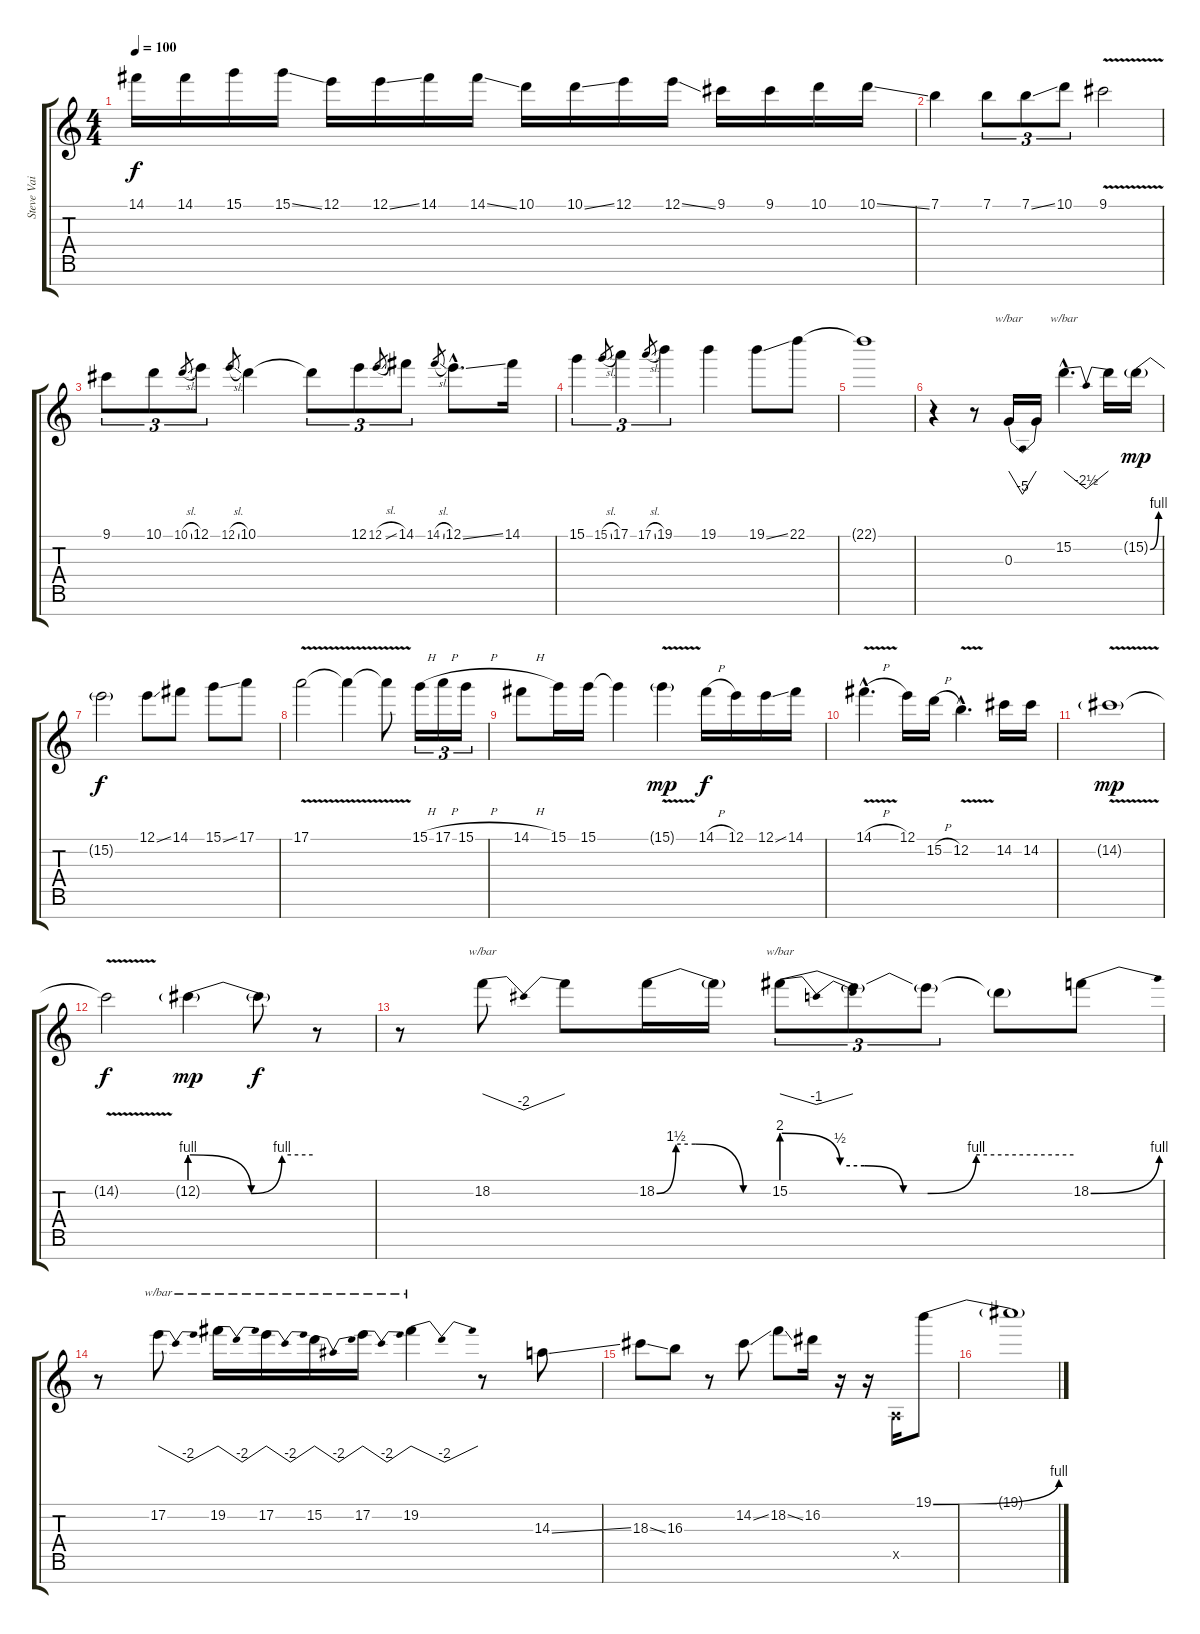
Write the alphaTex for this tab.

\track ("Steve Vai" "Steve Vai") {instrument distortionguitar}
\staff {score tabs}
\tuning (E4 B3 G3 D3 A2 E2 B1) {hide}
\ts (4 4)
\tempo 100
\clef g2
\ks c
14.1.16{dy f} 14.1.16 15.1.16 15.1{ss}.16 12.1.16 12.1{ss}.16 14.1.16 14.1{ss}.16 10.1.16 10.1{ss}.16 12.1.16 12.1{ss}.16 9.1.16 9.1.16 10.1.16 10.1{ss}.16 |
7.1.4 7.1.8{tu (3 2)} 7.1{ss}.8{tu (3 2)} 10.1.8{tu (3 2)} 9.1{v}.2 |
9.1.8{tu (3 2)} 10.1.8{tu (3 2)} 10.1{sl}.8{gr} 12.1.8{tu (3 2)} 12.1{sl}.8{gr} 10.1.4 10.1{t}.8{tu (3 2)} 12.1.8{tu (3 2)} 12.1{sl}.8{gr} 14.1.8{tu (3 2)} 14.1{sl}.8{gr} 12.1{ss hac}.8{d} 14.1.16 |
15.1.4{tu (3 2)} 15.1{sl}.8{gr} 17.1.4{tu (3 2)} 17.1{sl}.8{gr} 19.1.4{tu (3 2)} 19.1.4 19.1{ss}.8 22.1.8 |
22.1{t}.1 |
r.4 r.8 0.3.16{tbe (dip default 0 0 30 -20 60 0)} 0.3{t}.16 15.2{hac}.4{d tbe (dip default 0 0 30 -10 60 0)} 15.2{t}.16 15.2{be (bend 0 0 60 4) g}.16{dy mp} |
15.2{t}.2{dy f} 12.1{ss}.8 14.1.8 15.1{ss}.8 17.1.8 |
17.1{v}.2 17.1{v t}.4 17.1{t}.8 15.1{h}.16{tu (3 2)} 17.1{h}.16{tu (3 2)} 15.1{h}.16{tu (3 2)} |
14.1{h}.8 15.1.16 15.1.16 15.1{t}.4 15.1{v g}.4{dy mp} 14.1{h}.16{dy f} 12.1.16 12.1{ss}.16 14.1.16 |
14.1{v h hac}.4{d} 12.1.16 15.2{h}.16 12.2{v hac}.4{d} 14.2.16 14.2.16 |
14.2{v g}.1{dy mp} |
14.2{t}.2{dy f} 12.2{be (custom 0 4 30 0 45 4 60 4) g}.4{dy mp} 12.2{t}.8{dy f} r.8 |
r.8 18.2.8{tbe (dip default 0 0 30 -8 60 0)} 18.2{t}.8 18.2{be (custom 0 0 10 6 20 6 45 0 60 0)}.16 18.2{t}.16 15.2{be (custom 0 8 12 2 17 2 25 0 30 0 40 4 60 4)}.8{tu (3 2) tbe (dip default 0 0 30 -4 60 0)} 15.2{t}.8{tu (3 2)} 15.2{t}.8{tu (3 2)} 15.2{t}.8 18.2{be (bend 0 0 60 4)}.8 |
r.8 17.2.8{tbe (dip default 0 0 30 -8 60 0)} 19.2.16{tbe (dip default 0 0 30 -8 60 0)} 17.2.16{tbe (dip default 0 0 30 -8 60 0)} 15.2.16{tbe (dip default 0 0 30 -8 60 0)} 17.2.16{tbe (dip default 0 0 30 -8 60 0)} 19.2.4{tbe (dip default 0 0 30 -8 60 0)} r.8 14.3{ss}.8 |
18.3{ss}.8 16.3.8 r.8 14.2{ss}.8 18.2{ss}.8 16.2.16 r.16 r.16 0.5{x}.16 19.1{be (bend 0 0 60 4)}.8 |
19.1{t}.1
